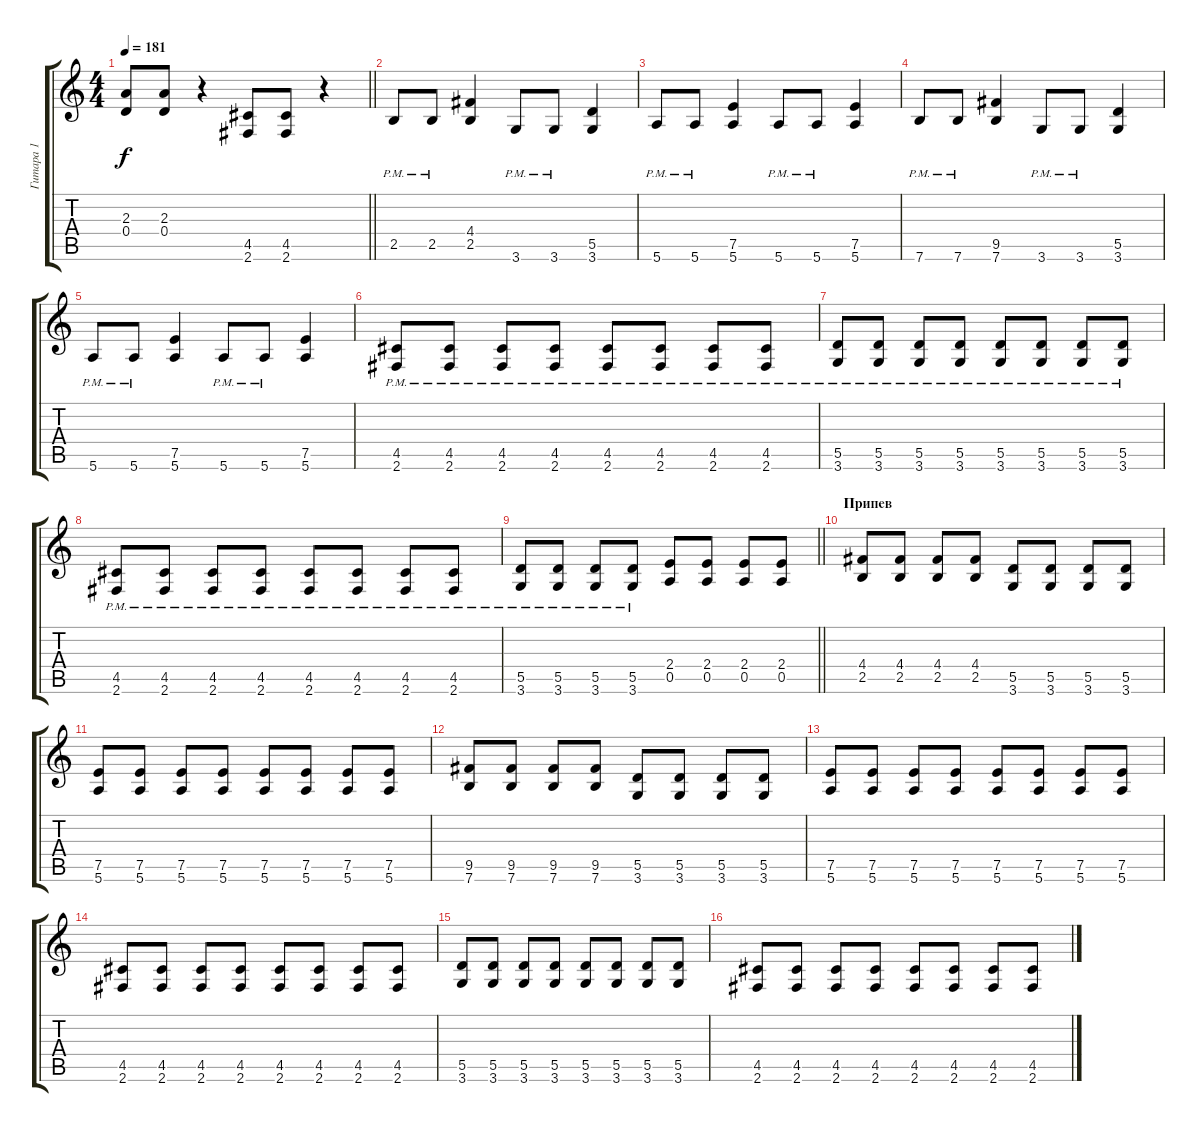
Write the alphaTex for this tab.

\track ("Гитара 1" "Гитара 1") {instrument distortionguitar}
\staff {score tabs}
\tuning (E4 B3 G3 D3 A2 E2) {hide}
\ts (4 4)
\tempo 181
\clef g2
\barLineRight lightlight
\ks c
(2.3 0.4).8{dy f} (2.3 0.4).8 r.4 (4.5 2.6).8 (4.5 2.6).8 r.4 |
2.5{pm}.8 2.5{pm}.8 (4.4 2.5).4 3.6{pm}.8 3.6{pm}.8 (5.5 3.6).4 |
5.6{pm}.8 5.6{pm}.8 (7.5 5.6).4 5.6{pm}.8 5.6{pm}.8 (7.5 5.6).4 |
7.6{pm}.8 7.6{pm}.8 (9.5 7.6).4 3.6{pm}.8 3.6{pm}.8 (5.5 3.6).4 |
5.6{pm}.8 5.6{pm}.8 (7.5 5.6).4 5.6{pm}.8 5.6{pm}.8 (7.5 5.6).4 |
(4.5{pm} 2.6{pm}).8 (4.5{pm} 2.6{pm}).8 (4.5{pm} 2.6{pm}).8 (4.5{pm} 2.6{pm}).8 (4.5{pm} 2.6{pm}).8 (4.5{pm} 2.6{pm}).8 (4.5{pm} 2.6{pm}).8 (4.5{pm} 2.6{pm}).8 |
(5.5{pm} 3.6{pm}).8 (5.5{pm} 3.6{pm}).8 (5.5{pm} 3.6{pm}).8 (5.5{pm} 3.6{pm}).8 (5.5{pm} 3.6{pm}).8 (5.5{pm} 3.6{pm}).8 (5.5{pm} 3.6{pm}).8 (5.5{pm} 3.6{pm}).8 |
(4.5{pm} 2.6{pm}).8 (4.5{pm} 2.6{pm}).8 (4.5{pm} 2.6{pm}).8 (4.5{pm} 2.6{pm}).8 (4.5{pm} 2.6{pm}).8 (4.5{pm} 2.6{pm}).8 (4.5{pm} 2.6{pm}).8 (4.5{pm} 2.6{pm}).8 |
\barLineRight lightlight
(5.5{pm} 3.6{pm}).8 (5.5{pm} 3.6{pm}).8 (5.5{pm} 3.6{pm}).8 (5.5{pm} 3.6{pm}).8 (2.4 0.5).8 (2.4 0.5).8 (2.4 0.5).8 (2.4 0.5).8 |
\section ("" "Припев")
(4.4 2.5).8 (4.4 2.5).8 (4.4 2.5).8 (4.4 2.5).8 (5.5 3.6).8 (5.5 3.6).8 (5.5 3.6).8 (5.5 3.6).8 |
(7.5 5.6).8 (7.5 5.6).8 (7.5 5.6).8 (7.5 5.6).8 (7.5 5.6).8 (7.5 5.6).8 (7.5 5.6).8 (7.5 5.6).8 |
(9.5 7.6).8 (9.5 7.6).8 (9.5 7.6).8 (9.5 7.6).8 (5.5 3.6).8 (5.5 3.6).8 (5.5 3.6).8 (5.5 3.6).8 |
(7.5 5.6).8 (7.5 5.6).8 (7.5 5.6).8 (7.5 5.6).8 (7.5 5.6).8 (7.5 5.6).8 (7.5 5.6).8 (7.5 5.6).8 |
(4.5 2.6).8 (4.5 2.6).8 (4.5 2.6).8 (4.5 2.6).8 (4.5 2.6).8 (4.5 2.6).8 (4.5 2.6).8 (4.5 2.6).8 |
(5.5 3.6).8 (5.5 3.6).8 (5.5 3.6).8 (5.5 3.6).8 (5.5 3.6).8 (5.5 3.6).8 (5.5 3.6).8 (5.5 3.6).8 |
(4.5 2.6).8 (4.5 2.6).8 (4.5 2.6).8 (4.5 2.6).8 (4.5 2.6).8 (4.5 2.6).8 (4.5 2.6).8 (4.5 2.6).8
